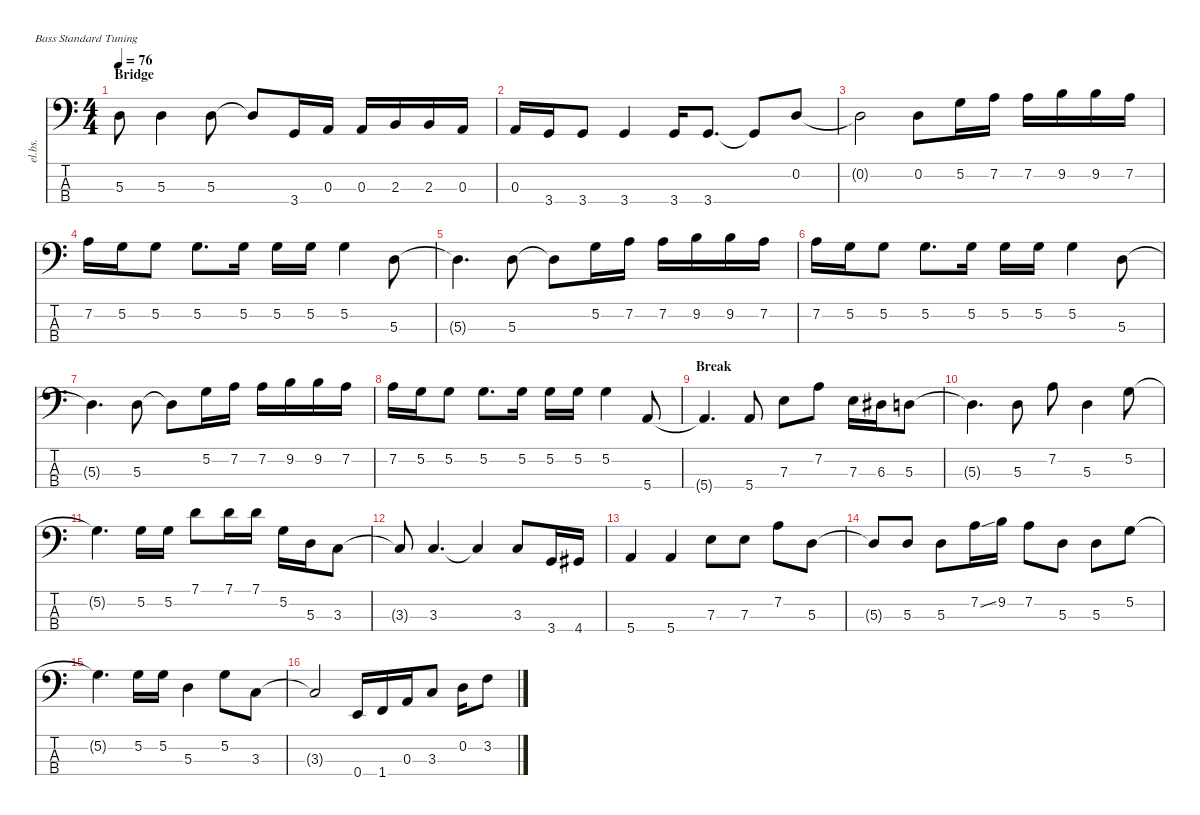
\defaultSystemsLayout 4
\hideDynamics
\bracketExtendMode nobrackets
\otherSystemsTrackNameOrientation horizontal
\track ("Bass" "el.bs.") {instrument electricbasspick}
\staff {score tabs}
\tuning (G2 D2 A1 E1)
\ts (4 4)
\section ("" "Bridge")
\tempo 76
\clef f4
\ks c
5.3{t}.8{dy ff beam Down} 5.3.4{beam Down} 5.3.8{beam Down} 5.3{t}.8{beam Up} 3.4.16{beam Up} 0.3.16{beam Up} 0.3.16{beam Up} 2.3.16{beam Up} 2.3.16{beam Up} 0.3.16{beam Up} |
0.3.16{beam Up} 3.4.16{beam Up} 3.4.8{beam Up} 3.4.4{beam Up} 3.4.16{beam Up} 3.4.8{d beam Up} 3.4{t}.8{beam Up} 0.2.8{beam Up} |
0.2{t}.2{beam Down} 0.2.8{beam Down} 5.2.16{beam Down} 7.2.16{beam Down} 7.2.16{beam Down} 9.2.16{beam Down} 9.2.16{beam Down} 7.2.16{beam Down} |
7.2.16{beam Down} 5.2.16{beam Down} 5.2.8{beam Down} 5.2.8{d beam Down} 5.2.16{beam Down} 5.2.16{beam Down} 5.2.16{beam Down} 5.2.4{beam Down} 5.3.8{beam Down} |
5.3{t}.4{d beam Down} 5.3.8{beam Down} 5.3{t}.8{beam Down} 5.2.16{beam Down} 7.2.16{beam Down} 7.2.16{beam Down} 9.2.16{beam Down} 9.2.16{beam Down} 7.2.16{beam Down} |
7.2.16{beam Down} 5.2.16{beam Down} 5.2.8{beam Down} 5.2.8{d beam Down} 5.2.16{beam Down} 5.2.16{beam Down} 5.2.16{beam Down} 5.2.4{beam Down} 5.3.8{beam Down} |
5.3{t}.4{d beam Down} 5.3.8{beam Down} 5.3{t}.8{beam Down} 5.2.16{beam Down} 7.2.16{beam Down} 7.2.16{beam Down} 9.2.16{beam Down} 9.2.16{beam Down} 7.2.16{beam Down} |
7.2.16{beam Down} 5.2.16{beam Down} 5.2.8{beam Down} 5.2.8{d beam Down} 5.2.16{beam Down} 5.2.16{beam Down} 5.2.16{beam Down} 5.2.4{beam Down} 5.4.8{beam Up} |
\section ("" "Break")
5.4{t}.4{d beam Up} 5.4.8{beam Up} 7.3.8{beam Down} 7.2.8{beam Down} 7.3.16{beam Down} 6.3{acc #}.16{beam Down} 5.3.8{beam Down} |
5.3{t}.4{d beam Down} 5.3.8{beam Down} 7.2.8{beam Down} 5.3.4{beam Down} 5.2.8{beam Down} |
5.2{t}.4{d beam Down} 5.2.16{beam Down} 5.2.16{beam Down} 7.1.8{beam Down} 7.1.16{beam Down} 7.1.16{beam Down} 5.2.16{beam Down} 5.3.16{beam Down} 3.3.8{beam Down} |
3.3{t}.8{beam Up} 3.3.4{d beam Up} 3.3{t}.4{beam Up} 3.3.8{beam Up} 3.4.16{beam Up} 4.4{acc #}.16{beam Up} |
5.4.4{beam Up} 5.4.4{beam Up} 7.3.8{beam Down} 7.3.8{beam Down} 7.2.8{beam Down} 5.3.8{beam Down} |
5.3{t}.8{beam Up} 5.3.8{beam Up} 5.3.8{beam Down} 7.2{ss}.16{beam Down} 9.2.16{beam Down} 7.2.8{beam Down} 5.3.8{beam Down} 5.3.8{beam Down} 5.2.8{beam Down} |
5.2{t}.4{d beam Down} 5.2.16{beam Down} 5.2.16{beam Down} 5.3.4{beam Down} 5.2.8{beam Down} 3.3.8{beam Down} |
3.3{t}.2{beam Up} 0.4.16{beam Up} 1.4.16{beam Up} 0.3.16{beam Up} 3.3.8{beam Up} 0.2.16{beam Down} 3.2.8{beam Down}
